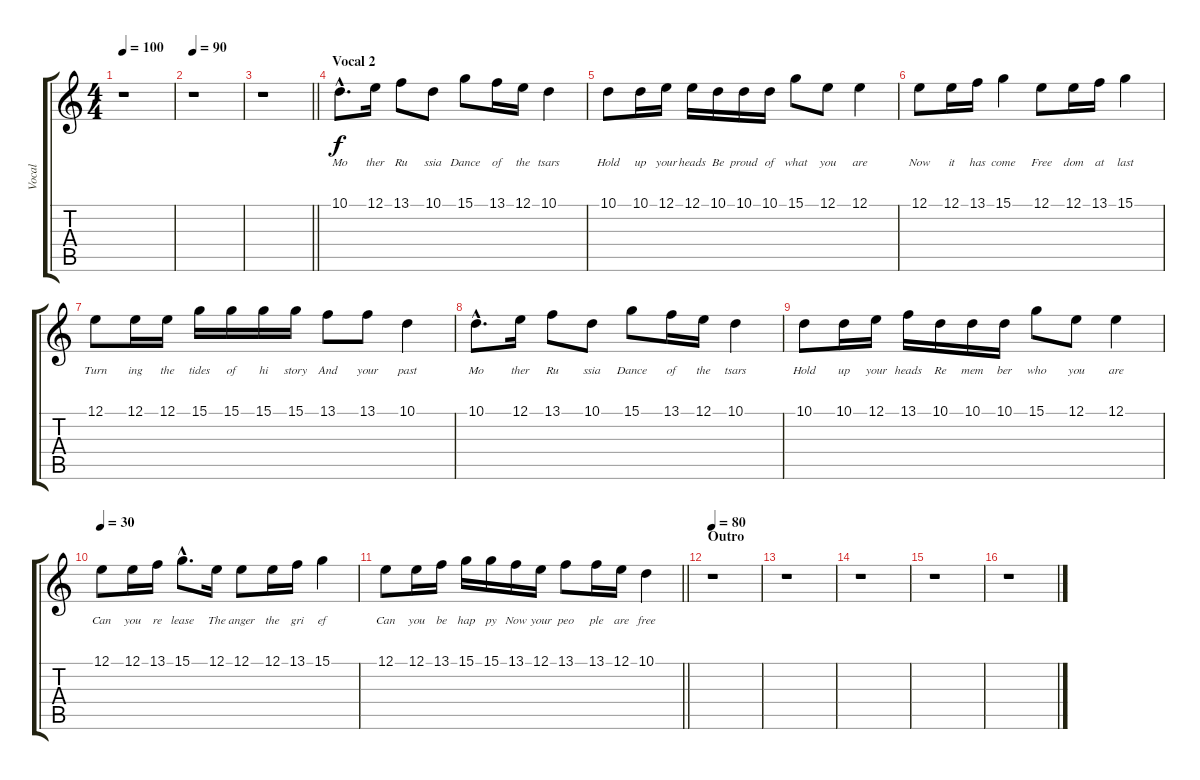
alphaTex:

\track ("Vocal" "Vocal") {instrument lead6voice}
\staff {score tabs}
\tuning (E4 B3 G3 D3 A2 E2) {hide}
\ts (4 4)
\tempo 100
\clef g2
\ks c
r.1{dy f} |
\tempo 90
r.1 |
\barLineRight lightlight
r.1 |
\section ("" "Vocal 2")
10.1{hac}.8{d lyrics (0 "Mo") lyrics (1 "") lyrics (2 "") lyrics (3 "") lyrics (4 "")} 12.1.16{lyrics (0 "ther") lyrics (1 "") lyrics (2 "") lyrics (3 "") lyrics (4 "")} 13.1.8{lyrics (0 "Ru") lyrics (1 "") lyrics (2 "") lyrics (3 "") lyrics (4 "")} 10.1.8{lyrics (0 "ssia") lyrics (1 "") lyrics (2 "") lyrics (3 "") lyrics (4 "")} 15.1.8{lyrics (0 "Dance") lyrics (1 "") lyrics (2 "") lyrics (3 "") lyrics (4 "")} 13.1.16{lyrics (0 "of") lyrics (1 "") lyrics (2 "") lyrics (3 "") lyrics (4 "")} 12.1.16{lyrics (0 "the") lyrics (1 "") lyrics (2 "") lyrics (3 "") lyrics (4 "")} 10.1.4{lyrics (0 "tsars") lyrics (1 "") lyrics (2 "") lyrics (3 "") lyrics (4 "")} |
10.1.8{lyrics (0 "Hold") lyrics (1 "") lyrics (2 "") lyrics (3 "") lyrics (4 "")} 10.1.16{lyrics (0 "up") lyrics (1 "") lyrics (2 "") lyrics (3 "") lyrics (4 "")} 12.1.16{lyrics (0 "your") lyrics (1 "") lyrics (2 "") lyrics (3 "") lyrics (4 "")} 12.1.16{lyrics (0 "heads") lyrics (1 "") lyrics (2 "") lyrics (3 "") lyrics (4 "")} 10.1.16{lyrics (0 "Be") lyrics (1 "") lyrics (2 "") lyrics (3 "") lyrics (4 "")} 10.1.16{lyrics (0 "proud") lyrics (1 "") lyrics (2 "") lyrics (3 "") lyrics (4 "")} 10.1.16{lyrics (0 "of") lyrics (1 "") lyrics (2 "") lyrics (3 "") lyrics (4 "")} 15.1.8{lyrics (0 "what") lyrics (1 "") lyrics (2 "") lyrics (3 "") lyrics (4 "")} 12.1.8{lyrics (0 "you") lyrics (1 "") lyrics (2 "") lyrics (3 "") lyrics (4 "")} 12.1.4{lyrics (0 "are") lyrics (1 "") lyrics (2 "") lyrics (3 "") lyrics (4 "")} |
12.1.8{lyrics (0 "Now") lyrics (1 "") lyrics (2 "") lyrics (3 "") lyrics (4 "")} 12.1.16{lyrics (0 "it") lyrics (1 "") lyrics (2 "") lyrics (3 "") lyrics (4 "")} 13.1.16{lyrics (0 "has") lyrics (1 "") lyrics (2 "") lyrics (3 "") lyrics (4 "")} 15.1.4{lyrics (0 "come") lyrics (1 "") lyrics (2 "") lyrics (3 "") lyrics (4 "")} 12.1.8{lyrics (0 "Free") lyrics (1 "") lyrics (2 "") lyrics (3 "") lyrics (4 "")} 12.1.16{lyrics (0 "dom") lyrics (1 "") lyrics (2 "") lyrics (3 "") lyrics (4 "")} 13.1.16{lyrics (0 "at") lyrics (1 "") lyrics (2 "") lyrics (3 "") lyrics (4 "")} 15.1.4{lyrics (0 "last") lyrics (1 "") lyrics (2 "") lyrics (3 "") lyrics (4 "")} |
12.1.8{lyrics (0 "Turn") lyrics (1 "") lyrics (2 "") lyrics (3 "") lyrics (4 "")} 12.1.16{lyrics (0 "ing") lyrics (1 "") lyrics (2 "") lyrics (3 "") lyrics (4 "")} 12.1.16{lyrics (0 "the") lyrics (1 "") lyrics (2 "") lyrics (3 "") lyrics (4 "")} 15.1.16{lyrics (0 "tides") lyrics (1 "") lyrics (2 "") lyrics (3 "") lyrics (4 "")} 15.1.16{lyrics (0 "of") lyrics (1 "") lyrics (2 "") lyrics (3 "") lyrics (4 "")} 15.1.16{lyrics (0 "hi") lyrics (1 "") lyrics (2 "") lyrics (3 "") lyrics (4 "")} 15.1.16{lyrics (0 "story") lyrics (1 "") lyrics (2 "") lyrics (3 "") lyrics (4 "")} 13.1.8{lyrics (0 "And") lyrics (1 "") lyrics (2 "") lyrics (3 "") lyrics (4 "")} 13.1.8{lyrics (0 "your") lyrics (1 "") lyrics (2 "") lyrics (3 "") lyrics (4 "")} 10.1.4{lyrics (0 "past") lyrics (1 "") lyrics (2 "") lyrics (3 "") lyrics (4 "")} |
10.1{hac}.8{d lyrics (0 "Mo") lyrics (1 "") lyrics (2 "") lyrics (3 "") lyrics (4 "")} 12.1.16{lyrics (0 "ther") lyrics (1 "") lyrics (2 "") lyrics (3 "") lyrics (4 "")} 13.1.8{lyrics (0 "Ru") lyrics (1 "") lyrics (2 "") lyrics (3 "") lyrics (4 "")} 10.1.8{lyrics (0 "ssia") lyrics (1 "") lyrics (2 "") lyrics (3 "") lyrics (4 "")} 15.1.8{lyrics (0 "Dance") lyrics (1 "") lyrics (2 "") lyrics (3 "") lyrics (4 "")} 13.1.16{lyrics (0 "of") lyrics (1 "") lyrics (2 "") lyrics (3 "") lyrics (4 "")} 12.1.16{lyrics (0 "the") lyrics (1 "") lyrics (2 "") lyrics (3 "") lyrics (4 "")} 10.1.4{lyrics (0 "tsars") lyrics (1 "") lyrics (2 "") lyrics (3 "") lyrics (4 "")} |
10.1.8{lyrics (0 "Hold") lyrics (1 "") lyrics (2 "") lyrics (3 "") lyrics (4 "")} 10.1.16{lyrics (0 "up") lyrics (1 "") lyrics (2 "") lyrics (3 "") lyrics (4 "")} 12.1.16{lyrics (0 "your") lyrics (1 "") lyrics (2 "") lyrics (3 "") lyrics (4 "")} 13.1.16{lyrics (0 "heads") lyrics (1 "") lyrics (2 "") lyrics (3 "") lyrics (4 "")} 10.1.16{lyrics (0 "Re") lyrics (1 "") lyrics (2 "") lyrics (3 "") lyrics (4 "")} 10.1.16{lyrics (0 "mem") lyrics (1 "") lyrics (2 "") lyrics (3 "") lyrics (4 "")} 10.1.16{lyrics (0 "ber") lyrics (1 "") lyrics (2 "") lyrics (3 "") lyrics (4 "")} 15.1.8{lyrics (0 "who") lyrics (1 "") lyrics (2 "") lyrics (3 "") lyrics (4 "")} 12.1.8{lyrics (0 "you") lyrics (1 "") lyrics (2 "") lyrics (3 "") lyrics (4 "")} 12.1.4{lyrics (0 "are") lyrics (1 "") lyrics (2 "") lyrics (3 "") lyrics (4 "")} |
\tempo 30
12.1.8{lyrics (0 "Can") lyrics (1 "") lyrics (2 "") lyrics (3 "") lyrics (4 "")} 12.1.16{lyrics (0 "you") lyrics (1 "") lyrics (2 "") lyrics (3 "") lyrics (4 "")} 13.1.16{lyrics (0 "re") lyrics (1 "") lyrics (2 "") lyrics (3 "") lyrics (4 "")} 15.1{hac}.8{d lyrics (0 "lease") lyrics (1 "") lyrics (2 "") lyrics (3 "") lyrics (4 "")} 12.1.16{lyrics (0 "The") lyrics (1 "") lyrics (2 "") lyrics (3 "") lyrics (4 "")} 12.1.8{lyrics (0 "anger") lyrics (1 "") lyrics (2 "") lyrics (3 "") lyrics (4 "")} 12.1.16{lyrics (0 "the") lyrics (1 "") lyrics (2 "") lyrics (3 "") lyrics (4 "")} 13.1.16{lyrics (0 "gri") lyrics (1 "") lyrics (2 "") lyrics (3 "") lyrics (4 "")} 15.1.4{lyrics (0 "ef") lyrics (1 "") lyrics (2 "") lyrics (3 "") lyrics (4 "")} |
\barLineRight lightlight
12.1.8{lyrics (0 "Can") lyrics (1 "") lyrics (2 "") lyrics (3 "") lyrics (4 "")} 12.1.16{lyrics (0 "you") lyrics (1 "") lyrics (2 "") lyrics (3 "") lyrics (4 "")} 13.1.16{lyrics (0 "be") lyrics (1 "") lyrics (2 "") lyrics (3 "") lyrics (4 "")} 15.1.16{lyrics (0 "hap") lyrics (1 "") lyrics (2 "") lyrics (3 "") lyrics (4 "")} 15.1.16{lyrics (0 "py") lyrics (1 "") lyrics (2 "") lyrics (3 "") lyrics (4 "")} 13.1.16{lyrics (0 "Now") lyrics (1 "") lyrics (2 "") lyrics (3 "") lyrics (4 "")} 12.1.16{lyrics (0 "your") lyrics (1 "") lyrics (2 "") lyrics (3 "") lyrics (4 "")} 13.1.8{lyrics (0 "peo") lyrics (1 "") lyrics (2 "") lyrics (3 "") lyrics (4 "")} 13.1.16{lyrics (0 "ple") lyrics (1 "") lyrics (2 "") lyrics (3 "") lyrics (4 "")} 12.1.16{lyrics (0 "are") lyrics (1 "") lyrics (2 "") lyrics (3 "") lyrics (4 "")} 10.1.4{lyrics (0 "free") lyrics (1 "") lyrics (2 "") lyrics (3 "") lyrics (4 "")} |
\section ("" "Outro")
\tempo 80
r.1 |
r.1 |
r.1 |
r.1 |
r.1
